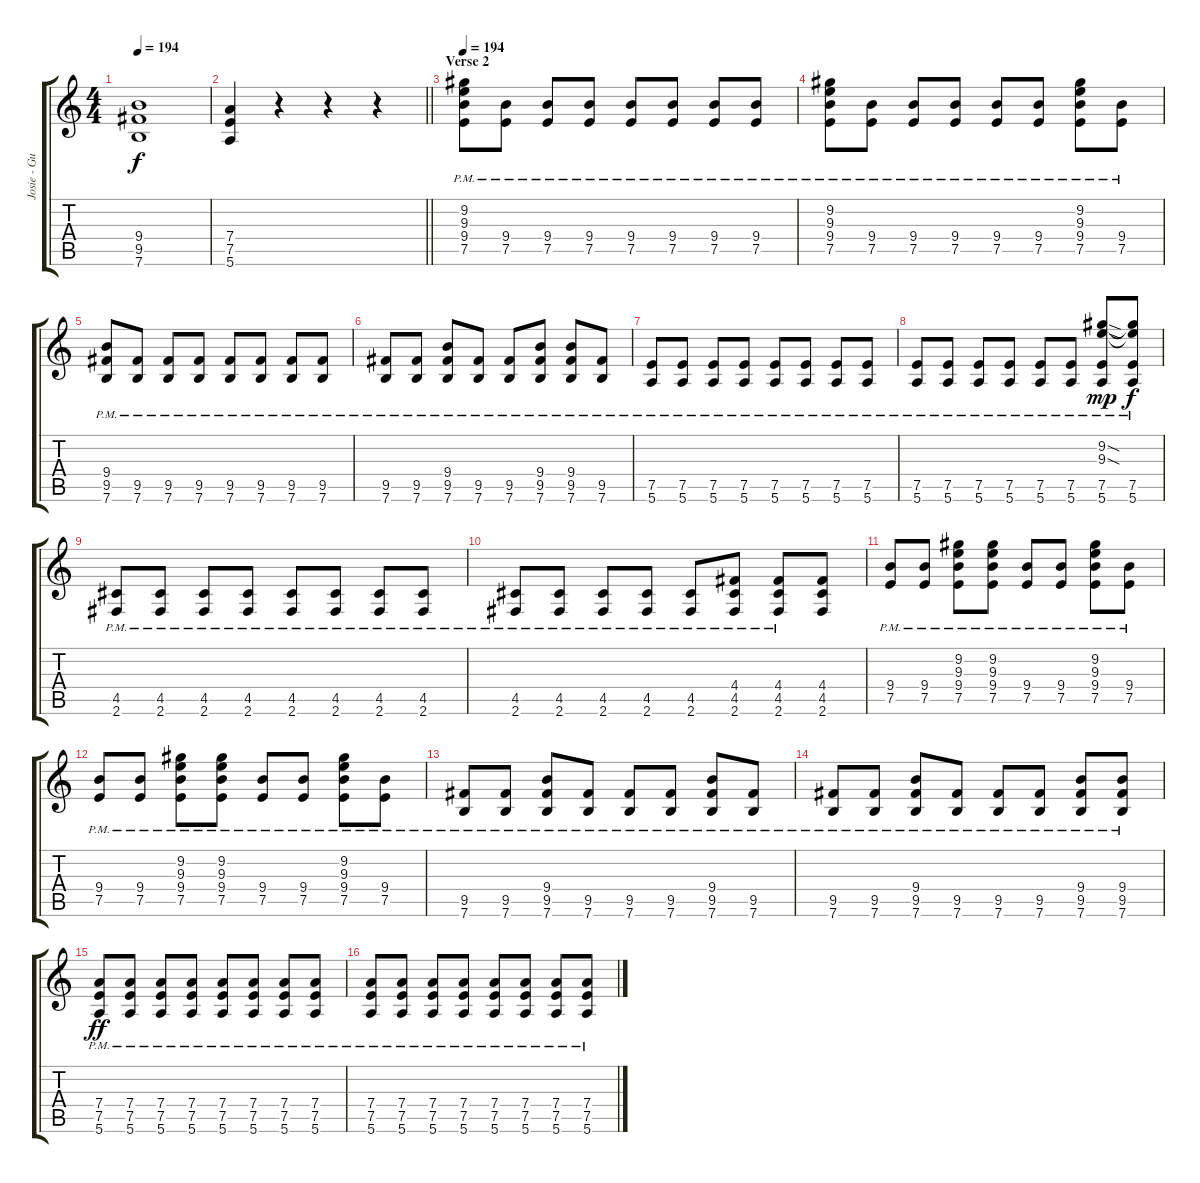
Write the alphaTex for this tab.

\track ("Josie - Guitar" "Josie - Gu") {instrument distortionguitar}
\staff {score tabs}
\tuning (E4 B3 G3 D3 A2 E2) {hide}
\ts (4 4)
\tempo 194
\clef g2
\ks c
(9.4 9.5 7.6).1{dy f} |
\barLineRight lightlight
(7.4 7.5 5.6).4 r.4 r.4 r.4 |
\section ("" "Verse 2")
\tempo 194
(9.2{pm} 9.3{pm} 9.4{pm} 7.5{pm}).8 (9.4{pm} 7.5{pm}).8 (9.4{pm} 7.5{pm}).8 (9.4{pm} 7.5{pm}).8 (9.4{pm} 7.5{pm}).8 (9.4{pm} 7.5{pm}).8 (9.4{pm} 7.5{pm}).8 (9.4{pm} 7.5{pm}).8 |
(9.2{pm} 9.3{pm} 9.4{pm} 7.5{pm}).8 (9.4{pm} 7.5{pm}).8 (9.4{pm} 7.5{pm}).8 (9.4{pm} 7.5{pm}).8 (9.4{pm} 7.5{pm}).8 (9.4{pm} 7.5{pm}).8 (9.2{pm} 9.3{pm} 9.4{pm} 7.5{pm}).8 (9.4{pm} 7.5{pm}).8 |
(9.4{pm} 9.5{pm} 7.6{pm}).8 (9.5{pm} 7.6{pm}).8 (9.5{pm} 7.6{pm}).8 (9.5{pm} 7.6{pm}).8 (9.5{pm} 7.6{pm}).8 (9.5{pm} 7.6{pm}).8 (9.5{pm} 7.6{pm}).8 (9.5{pm} 7.6{pm}).8 |
(9.5{pm} 7.6{pm}).8 (9.5{pm} 7.6{pm}).8 (9.4{pm} 9.5{pm} 7.6{pm}).8 (9.5{pm} 7.6{pm}).8 (9.5{pm} 7.6{pm}).8 (9.4{pm} 9.5{pm} 7.6{pm}).8 (9.4{pm} 9.5{pm} 7.6{pm}).8 (9.5{pm} 7.6{pm}).8 |
(7.5{pm} 5.6{pm}).8 (7.5{pm} 5.6{pm}).8 (7.5{pm} 5.6{pm}).8 (7.5{pm} 5.6{pm}).8 (7.5{pm} 5.6{pm}).8 (7.5{pm} 5.6{pm}).8 (7.5{pm} 5.6{pm}).8 (7.5{pm} 5.6{pm}).8 |
(7.5{pm} 5.6{pm}).8 (7.5{pm} 5.6{pm}).8 (7.5{pm} 5.6{pm}).8 (7.5{pm} 5.6{pm}).8 (7.5{pm} 5.6{pm}).8 (7.5{pm} 5.6{pm}).8 (9.2{sod} 9.3{sod} 7.5{pm} 5.6{pm}).8{dy mp} (9.2{t} 9.3{t} 7.5{pm} 5.6{pm}).8{dy f} |
(4.5{pm} 2.6{pm}).8 (4.5{pm} 2.6{pm}).8 (4.5{pm} 2.6{pm}).8 (4.5{pm} 2.6{pm}).8 (4.5{pm} 2.6{pm}).8 (4.5{pm} 2.6{pm}).8 (4.5{pm} 2.6{pm}).8 (4.5{pm} 2.6{pm}).8 |
(4.5{pm} 2.6{pm}).8 (4.5{pm} 2.6{pm}).8 (4.5{pm} 2.6{pm}).8 (4.5{pm} 2.6{pm}).8 (4.5{pm} 2.6{pm}).8 (4.4{pm} 4.5{pm} 2.6).8 (4.4{pm} 4.5 2.6).8 (4.4 4.5 2.6).8 |
(9.4{pm} 7.5{pm}).8 (9.4{pm} 7.5{pm}).8 (9.2 9.3 9.4 7.5{pm}).8 (9.2 9.3 9.4 7.5{pm}).8 (9.4{pm} 7.5{pm}).8 (9.4{pm} 7.5{pm}).8 (9.2 9.3 9.4{pm} 7.5{pm}).8 (9.4{pm} 7.5{pm}).8 |
(9.4{pm} 7.5{pm}).8 (9.4{pm} 7.5{pm}).8 (9.2 9.3 9.4{pm} 7.5{pm}).8 (9.2 9.3 9.4{pm} 7.5{pm}).8 (9.4{pm} 7.5{pm}).8 (9.4{pm} 7.5{pm}).8 (9.2 9.3 9.4{pm} 7.5{pm}).8 (9.4{pm} 7.5{pm}).8 |
(9.5{pm} 7.6{pm}).8 (9.5{pm} 7.6{pm}).8 (9.4 9.5 7.6{pm}).8 (9.5{pm} 7.6{pm}).8 (9.5{pm} 7.6{pm}).8 (9.5{pm} 7.6{pm}).8 (9.4 9.5 7.6{pm}).8 (9.5{pm} 7.6{pm}).8 |
(9.5{pm} 7.6{pm}).8 (9.5{pm} 7.6{pm}).8 (9.4 9.5 7.6{pm}).8 (9.5{pm} 7.6{pm}).8 (9.5{pm} 7.6{pm}).8 (9.5{pm} 7.6{pm}).8 (9.4{pm} 9.5{pm} 7.6{pm}).8 (9.4 9.5{pm} 7.6).8 |
(7.4{pm} 7.5{pm} 5.6{pm}).8{dy ff} (7.4{pm} 7.5{pm} 5.6{pm}).8 (7.4{pm} 7.5{pm} 5.6{pm}).8 (7.4{pm} 7.5{pm} 5.6{pm}).8 (7.4{pm} 7.5{pm} 5.6{pm}).8 (7.4{pm} 7.5{pm} 5.6{pm}).8 (7.4{pm} 7.5{pm} 5.6{pm}).8 (7.4{pm} 7.5{pm} 5.6{pm}).8 |
(7.4{pm} 7.5{pm} 5.6{pm}).8 (7.4{pm} 7.5{pm} 5.6{pm}).8 (7.4{pm} 7.5{pm} 5.6{pm}).8 (7.4{pm} 7.5{pm} 5.6{pm}).8 (7.4{pm} 7.5{pm} 5.6{pm}).8 (7.4{pm} 7.5{pm} 5.6{pm}).8 (7.4{pm} 7.5{pm} 5.6{pm}).8 (7.4{pm} 7.5{pm} 5.6{pm}).8
